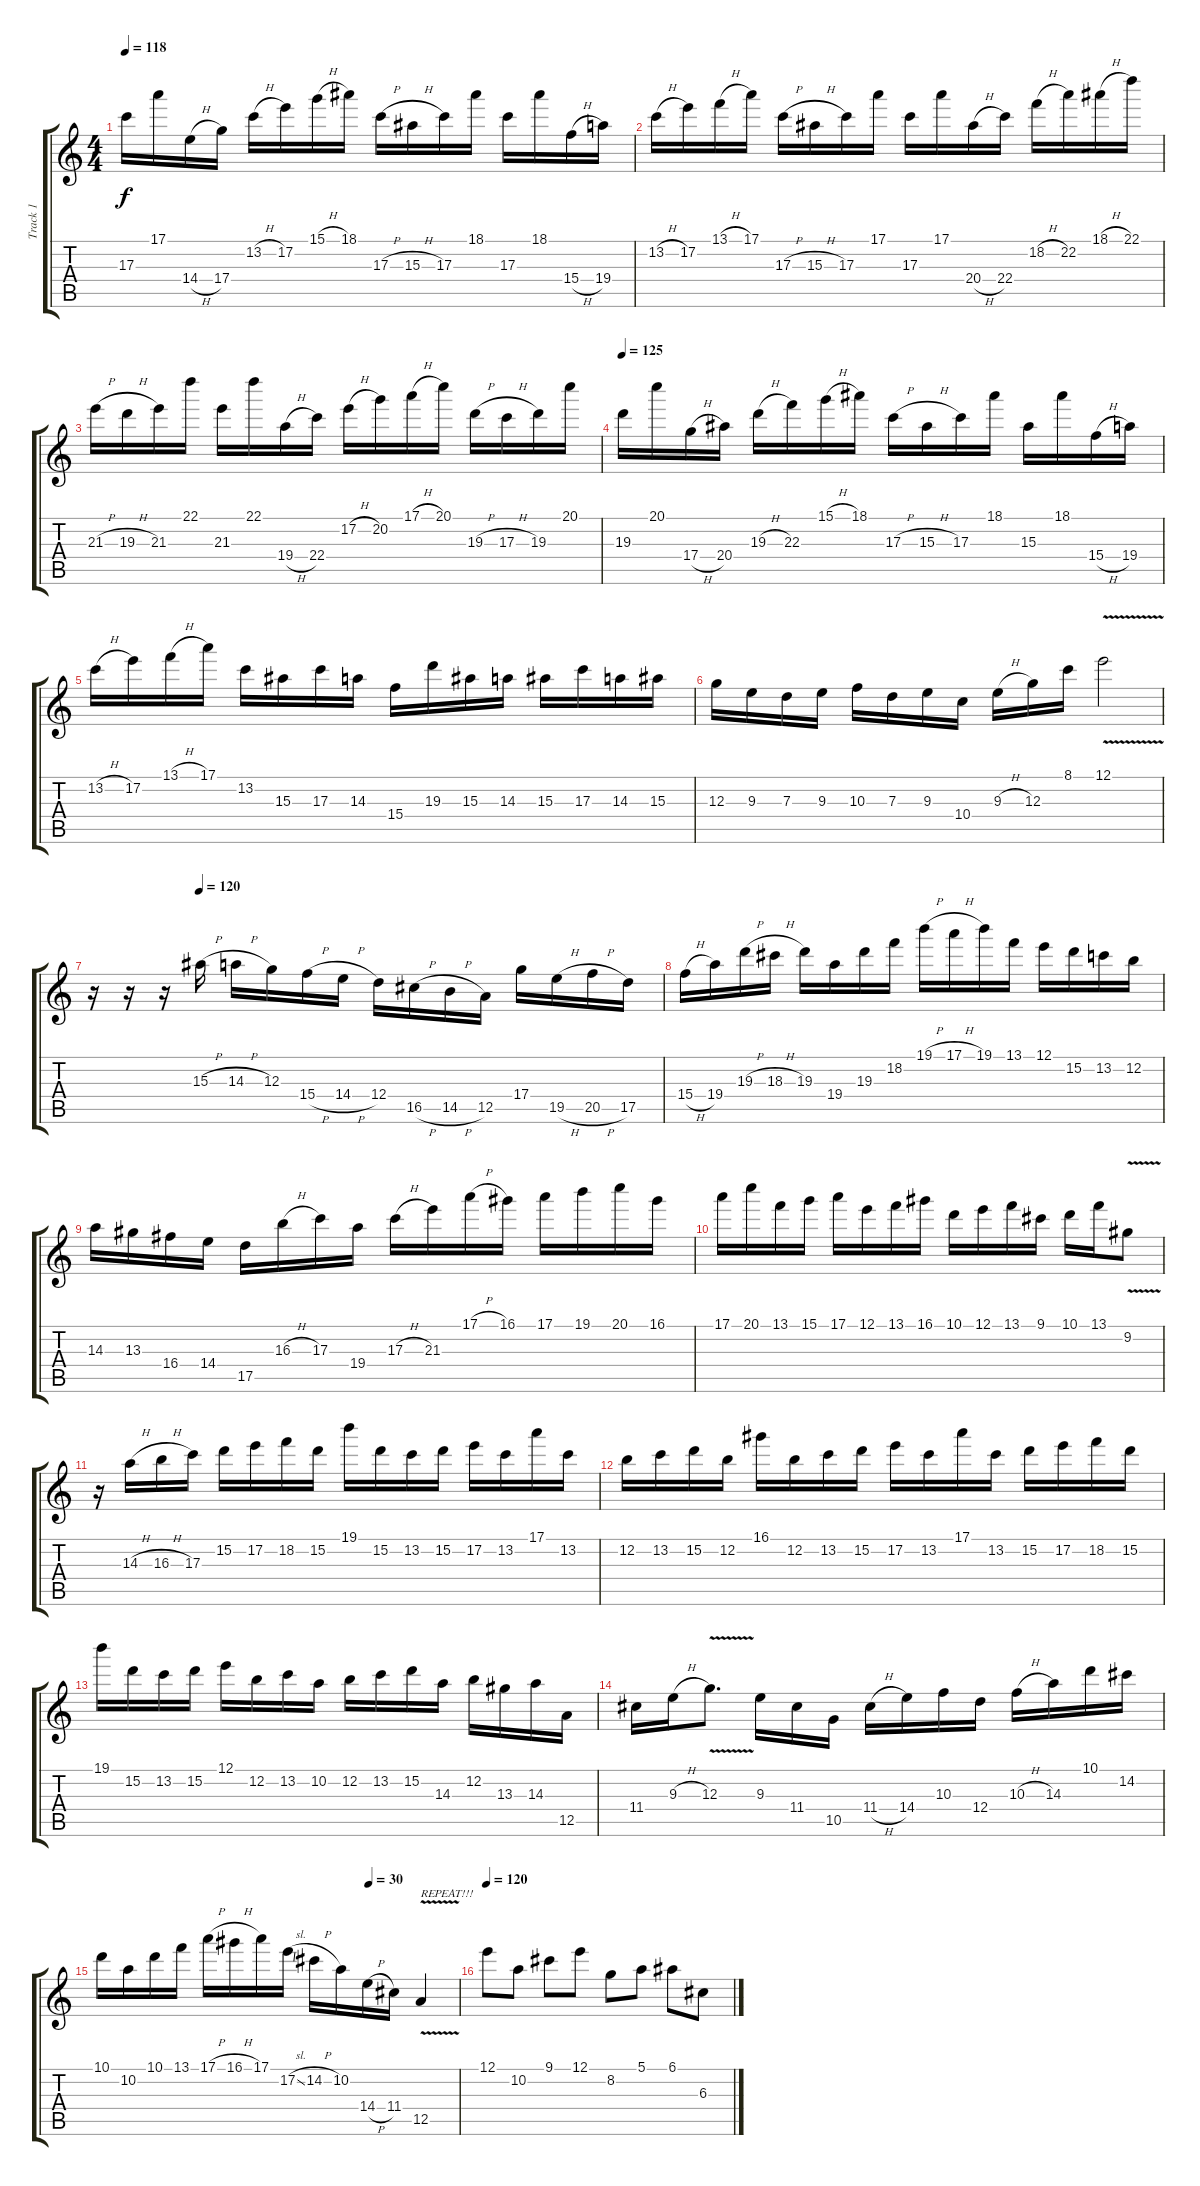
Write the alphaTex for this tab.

\track ("Track 1" "Track 1") {instrument distortionguitar}
\staff {score tabs}
\tuning (E4 B3 G3 D3 A2 E2) {hide}
\ts (4 4)
\tempo 118
\clef g2
\ks c
17.3.16{dy f} 17.1.16 14.4{h}.16 17.4.16 13.2{h}.16 17.2.16 15.1{h}.16 18.1.16 17.3{h}.16 15.3{h}.16 17.3.16 18.1.16 17.3.16 18.1.16 15.4{h}.16 19.4.16 |
13.2{h}.16 17.2.16 13.1{h}.16 17.1.16 17.3{h}.16 15.3{h}.16 17.3.16 17.1.16 17.3.16 17.1.16 20.4{h}.16 22.4.16 18.2{h}.16 22.2.16 18.1{h}.16 22.1.16 |
21.3{h}.16 19.3{h}.16 21.3.16 22.1.16 21.3.16 22.1.16 19.4{h}.16 22.4.16 17.2{h}.16 20.2.16 17.1{h}.16 20.1.16 19.3{h}.16 17.3{h}.16 19.3.16 20.1.16 |
\tempo 125
19.3.16 20.1.16 17.4{h}.16 20.4.16 19.3{h}.16 22.3.16 15.1{h}.16 18.1.16 17.3{h}.16 15.3{h}.16 17.3.16 18.1.16 15.3.16 18.1.16 15.4{h}.16 19.4.16 |
13.2{h}.16 17.2.16 13.1{h}.16 17.1.16 13.2.16 15.3.16 17.3.16 14.3.16 15.4.16 19.3.16 15.3.16 14.3.16 15.3.16 17.3.16 14.3.16 15.3.16 |
12.3.16 9.3.16 7.3.16 9.3.16 10.3.16 7.3.16 9.3.16 10.4.16 9.3{h}.16 12.3.16 8.1.16 12.1{v}.2 |
\tempo (120 0.1875)
r.16 r.16 r.16 15.3{h}.16 14.3{h}.16 12.3.16 15.4{h}.16 14.4{h}.16 12.4.16 16.5{h}.16 14.5{h}.16 12.5.16 17.4.16 19.5{h}.16 20.5{h}.16 17.5.16 |
15.4{h}.16 19.4.16 19.3{h}.16 18.3{h}.16 19.3.16 19.4.16 19.3.16 18.2.16 19.1{h}.16 17.1{h}.16 19.1.16 13.1.16 12.1.16 15.2.16 13.2.16 12.2.16 |
14.3.16 13.3.16 16.4.16 14.4.16 17.5.16 16.3{h}.16 17.3.16 19.4.16 17.3{h}.16 21.3.16 17.1{h}.16 16.1.16 17.1.16 19.1.16 20.1.16 16.1.16 |
17.1.16 20.1.16 13.1.16 15.1.16 17.1.16 12.1.16 13.1.16 16.1.16 10.1.16 12.1.16 13.1.16 9.1.16 10.1.16 13.1.16 9.2{v}.8 |
r.16 14.3{h}.16 16.3{h}.16 17.3.16 15.2.16 17.2.16 18.2.16 15.2.16 19.1.16 15.2.16 13.2.16 15.2.16 17.2.16 13.2.16 17.1.16 13.2.16 |
12.2.16 13.2.16 15.2.16 12.2.16 16.1.16 12.2.16 13.2.16 15.2.16 17.2.16 13.2.16 17.1.16 13.2.16 15.2.16 17.2.16 18.2.16 15.2.16 |
19.1.16 15.2.16 13.2.16 15.2.16 12.1.16 12.2.16 13.2.16 10.2.16 12.2.16 13.2.16 15.2.16 14.3.16 12.2.16 13.3.16 14.3.16 12.5.16 |
11.4.16 9.3{h}.16 12.3{v}.8{d} 9.3.16 11.4.16 10.5.16 11.4{h}.16 14.4.16 10.3.16 12.4.16 10.3{h}.16 14.3.16 10.1.16 14.2.16 |
\tempo (30 0.75)
10.1.16 10.2.16 10.1.16 13.1.16 17.1{h}.16 16.1{h}.16 17.1.16 17.2{sl}.16 14.2{h}.16 10.2.16 14.4{h}.16 11.4.16 12.5{v}.4{txt "REPEAT!!!"} |
\tempo 120
12.1.8 10.2.8 9.1.8 12.1.8 8.2.8 5.1.8 6.1.8 6.3.8
